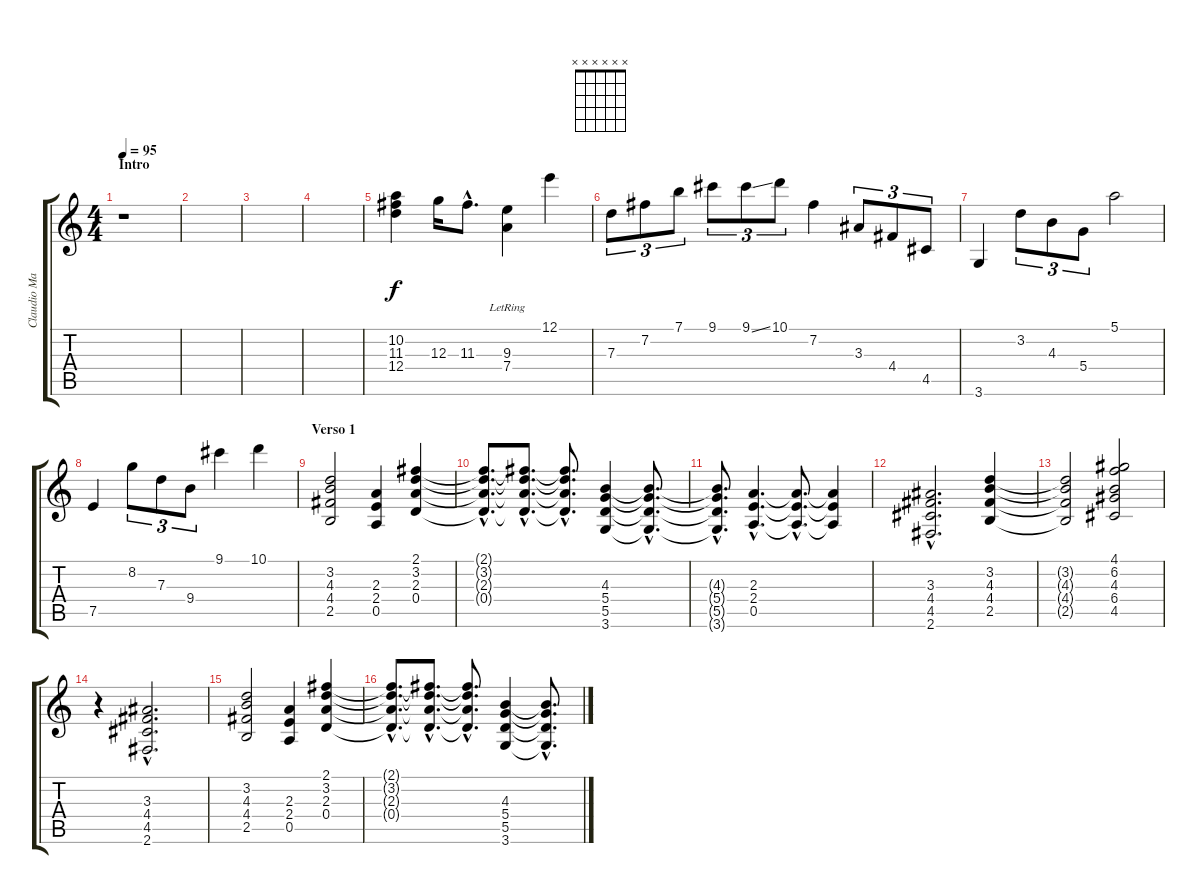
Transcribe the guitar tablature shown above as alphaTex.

\track ("Claudio Marciello (Gtr 2)" "Claudio Ma") {instrument acousticguitarsteel}
\staff {score tabs}
\tuning (E4 B3 G3 D3 A2 E2) {hide}
\chord ("" x x x x x x) {firstfret 0}
\ts (4 4)
\section ("" "Intro")
\tempo 95
\clef g2
\ks c
r.1{ch "" dy f instrument acousticguitarsteel} |
|
|
|
(10.2 11.3 12.4).4 12.3.16 11.3{hac}.8{d} (9.3{lr} 7.4{lr}).4 12.1.4 |
7.3.8{tu (3 2)} 7.2.8{tu (3 2)} 7.1.8{tu (3 2)} 9.1.8{tu (3 2)} 9.1{ss}.8{tu (3 2)} 10.1.8{tu (3 2)} 7.2.4 3.3.8{tu (3 2)} 4.4.8{tu (3 2)} 4.5.8{tu (3 2)} |
3.6.4 3.2.8{tu (3 2)} 4.3.8{tu (3 2)} 5.4.8{tu (3 2)} 5.1.2 |
7.5.4 8.2.8{tu (3 2)} 7.3.8{tu (3 2)} 9.4.8{tu (3 2)} 9.1.4 10.1.4 |
\section ("" "Verso 1")
(3.2 4.3 4.4 2.5).2 (2.3 2.4 0.5).4 (2.1 3.2 2.3 0.4).4 |
(2.1{hac t} 3.2{hac t} 2.3{hac t} 0.4{hac t}).8{d} (2.1{hac t} 3.2{hac t} 2.3{hac t} 0.4{hac t}).8{d} (2.1{hac t} 3.2{hac t} 2.3{hac t} 0.4{hac t}).8{d} (4.3 5.4 5.5 3.6).4 (4.3{hac t} 5.4{hac t} 5.5{hac t} 3.6{hac t}).8{d} |
(4.3{hac t} 5.4{hac t} 5.5{hac t} 3.6{hac t}).8{d} (2.3{hac} 2.4{hac} 0.5{hac}).4{d} (2.3{hac t} 2.4{hac t} 0.5{hac t}).8{d} (2.3{t} 2.4{t} 0.5{t}).4 |
(3.3{hac} 4.4{hac} 4.5{hac} 2.6{hac}).2{d} (3.2 4.3 4.4 2.5).4 |
(3.2{t} 4.3{t} 4.4{t} 2.5{t}).2 (4.1 6.2 4.3 6.4 4.5).2 |
r.4 (3.3{hac} 4.4{hac} 4.5{hac} 2.6{hac}).2{d} |
(3.2 4.3 4.4 2.5).2 (2.3 2.4 0.5).4 (2.1 3.2 2.3 0.4).4 |
(2.1{hac t} 3.2{hac t} 2.3{hac t} 0.4{hac t}).8{d} (2.1{hac t} 3.2{hac t} 2.3{hac t} 0.4{hac t}).8{d} (2.1{hac t} 3.2{hac t} 2.3{hac t} 0.4{hac t}).8{d} (4.3 5.4 5.5 3.6).4 (4.3{hac t} 5.4{hac t} 5.5{hac t} 3.6{hac t}).8{d}
